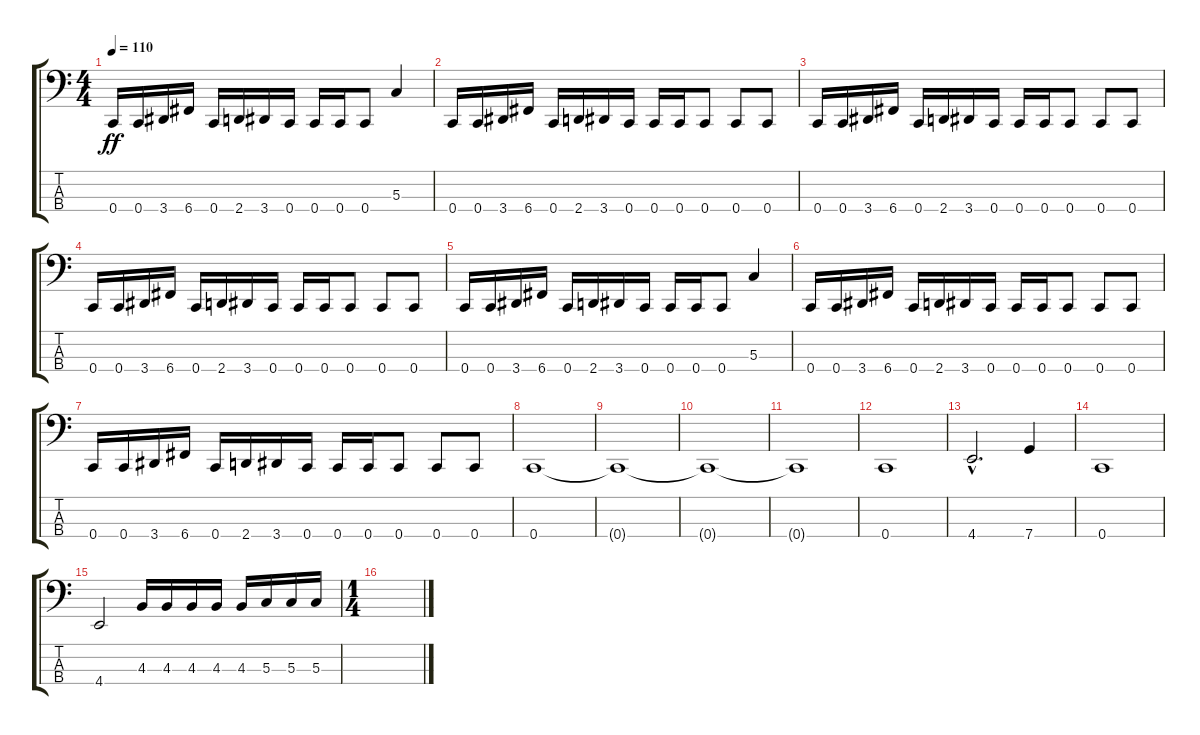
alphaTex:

\track "" {instrument electricbassfinger}
\staff {score tabs}
\tuning (F2 C2 G1 C1) {hide}
\ts (4 4)
\tempo 110
\clef f4
\ks c
0.4.16{dy ff} 0.4.16 3.4.16 6.4.16 0.4.16 2.4.16 3.4.16 0.4.16 0.4.16 0.4.16 0.4.8 5.3.4 |
0.4.16 0.4.16 3.4.16 6.4.16 0.4.16 2.4.16 3.4.16 0.4.16 0.4.16 0.4.16 0.4.8 0.4.8 0.4.8 |
0.4.16 0.4.16 3.4.16 6.4.16 0.4.16 2.4.16 3.4.16 0.4.16 0.4.16 0.4.16 0.4.8 0.4.8 0.4.8 |
0.4.16 0.4.16 3.4.16 6.4.16 0.4.16 2.4.16 3.4.16 0.4.16 0.4.16 0.4.16 0.4.8 0.4.8 0.4.8 |
0.4.16 0.4.16 3.4.16 6.4.16 0.4.16 2.4.16 3.4.16 0.4.16 0.4.16 0.4.16 0.4.8 5.3.4 |
0.4.16 0.4.16 3.4.16 6.4.16 0.4.16 2.4.16 3.4.16 0.4.16 0.4.16 0.4.16 0.4.8 0.4.8 0.4.8 |
0.4.16 0.4.16 3.4.16 6.4.16 0.4.16 2.4.16 3.4.16 0.4.16 0.4.16 0.4.16 0.4.8 0.4.8 0.4.8 |
0.4.1 |
0.4{t}.1 |
0.4{t}.1 |
0.4{t}.1 |
0.4.1 |
4.4{hac}.2{d} 7.4.4 |
0.4.1 |
4.4.2 4.3.16 4.3.16 4.3.16 4.3.16 4.3.16 5.3.16 5.3.16 5.3.16 |
\ts (1 4)
